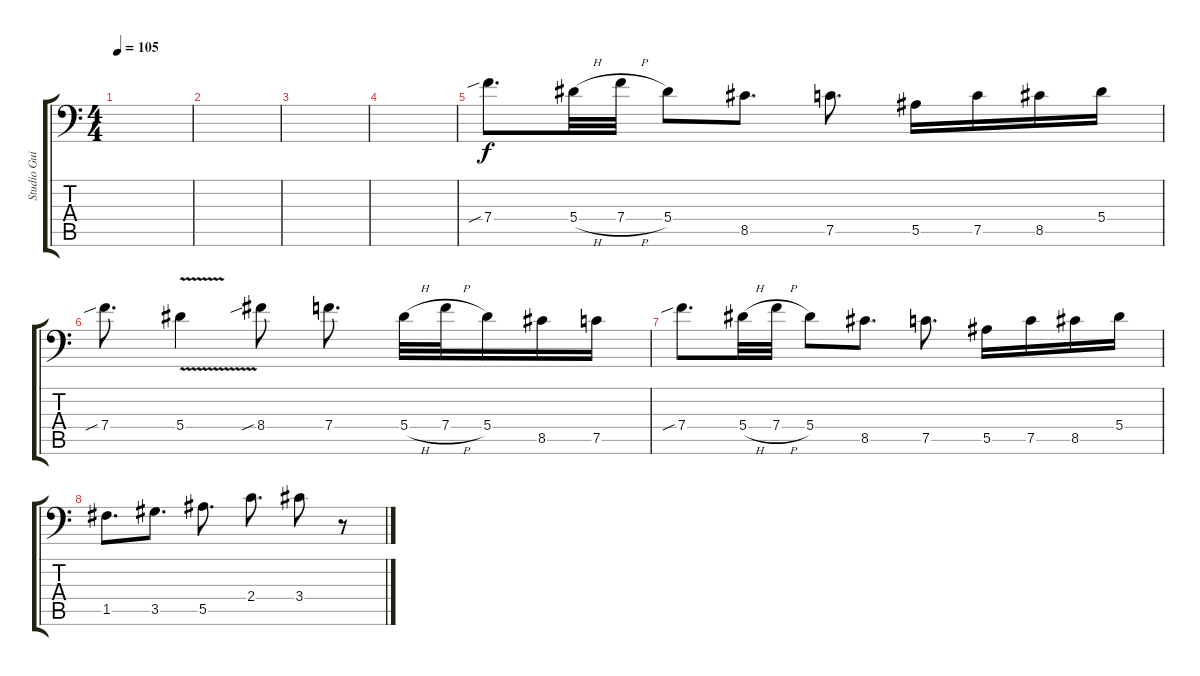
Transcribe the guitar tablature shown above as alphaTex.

\track ("Studio Guitar" "Studio Gui") {instrument distortionguitar}
\staff {score tabs}
\tuning (C4 G3 Eb3 Bb2 F2 Bb1) {hide}
\ts (4 4)
\tempo 105
\clef f4
\ks c
|
|
|
|
7.4{sib}.8{d} 5.4{h}.32 7.4{h}.32 5.4.8 8.5.8{d} 7.5.8{d} 5.5.16 7.5.16 8.5.16 5.4.16 |
7.4{sib}.8{d} 5.4{v}.4 8.4{sib}.8 7.4.8{d} 5.4{h}.32 7.4{h}.32 5.4.16 8.5.16 7.5.16 |
7.4{sib}.8{d} 5.4{h}.32 7.4{h}.32 5.4.8 8.5.8{d} 7.5.8{d} 5.5.16 7.5.16 8.5.16 5.4.16 |
1.5.8{d} 3.5.8{d} 5.5.8{d} 2.4.8{d} 3.4.8 r.8
